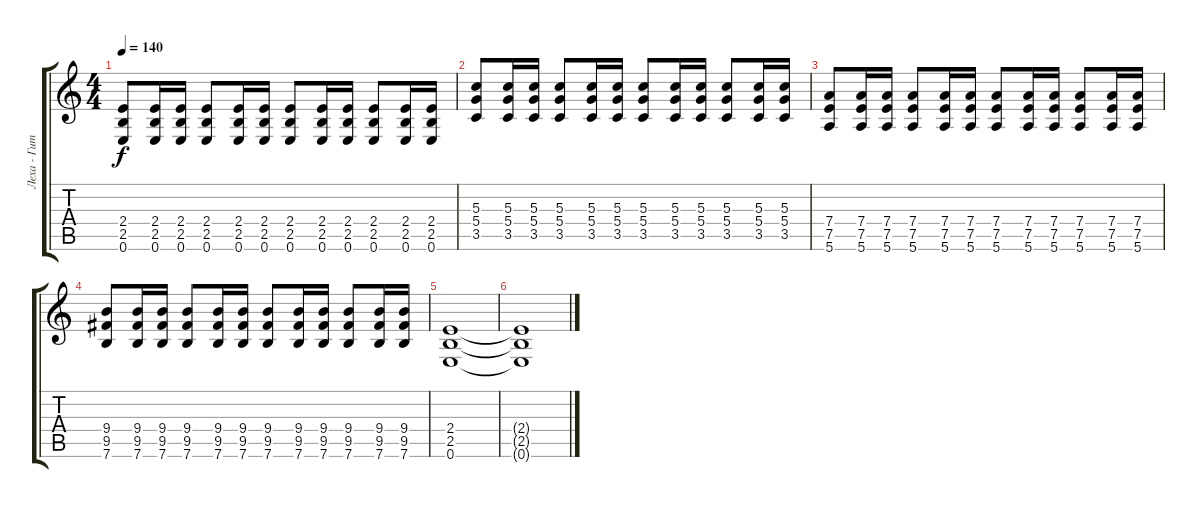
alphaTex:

\track ("Леха - Гитара" "Леха - Гит") {instrument overdrivenguitar}
\staff {score tabs}
\tuning (E4 B3 G3 D3 A2 E2) {hide}
\ts (4 4)
\tempo 140
\clef g2
\ks c
(2.4 2.5 0.6).8{dy f} (2.4 2.5 0.6).16 (2.4 2.5 0.6).16 (2.4 2.5 0.6).8 (2.4 2.5 0.6).16 (2.4 2.5 0.6).16 (2.4 2.5 0.6).8 (2.4 2.5 0.6).16 (2.4 2.5 0.6).16 (2.4 2.5 0.6).8 (2.4 2.5 0.6).16 (2.4 2.5 0.6).16 |
(5.3 5.4 3.5).8 (5.3 5.4 3.5).16 (5.3 5.4 3.5).16 (5.3 5.4 3.5).8 (5.3 5.4 3.5).16 (5.3 5.4 3.5).16 (5.3 5.4 3.5).8 (5.3 5.4 3.5).16 (5.3 5.4 3.5).16 (5.3 5.4 3.5).8 (5.3 5.4 3.5).16 (5.3 5.4 3.5).16 |
(7.4 7.5 5.6).8 (7.4 7.5 5.6).16 (7.4 7.5 5.6).16 (7.4 7.5 5.6).8 (7.4 7.5 5.6).16 (7.4 7.5 5.6).16 (7.4 7.5 5.6).8 (7.4 7.5 5.6).16 (7.4 7.5 5.6).16 (7.4 7.5 5.6).8 (7.4 7.5 5.6).16 (7.4 7.5 5.6).16 |
(9.4 9.5 7.6).8 (9.4 9.5 7.6).16 (9.4 9.5 7.6).16 (9.4 9.5 7.6).8 (9.4 9.5 7.6).16 (9.4 9.5 7.6).16 (9.4 9.5 7.6).8 (9.4 9.5 7.6).16 (9.4 9.5 7.6).16 (9.4 9.5 7.6).8 (9.4 9.5 7.6).16 (9.4 9.5 7.6).16 |
(2.4 2.5 0.6).1 |
(2.4{t} 2.5{t} 0.6{t}).1
